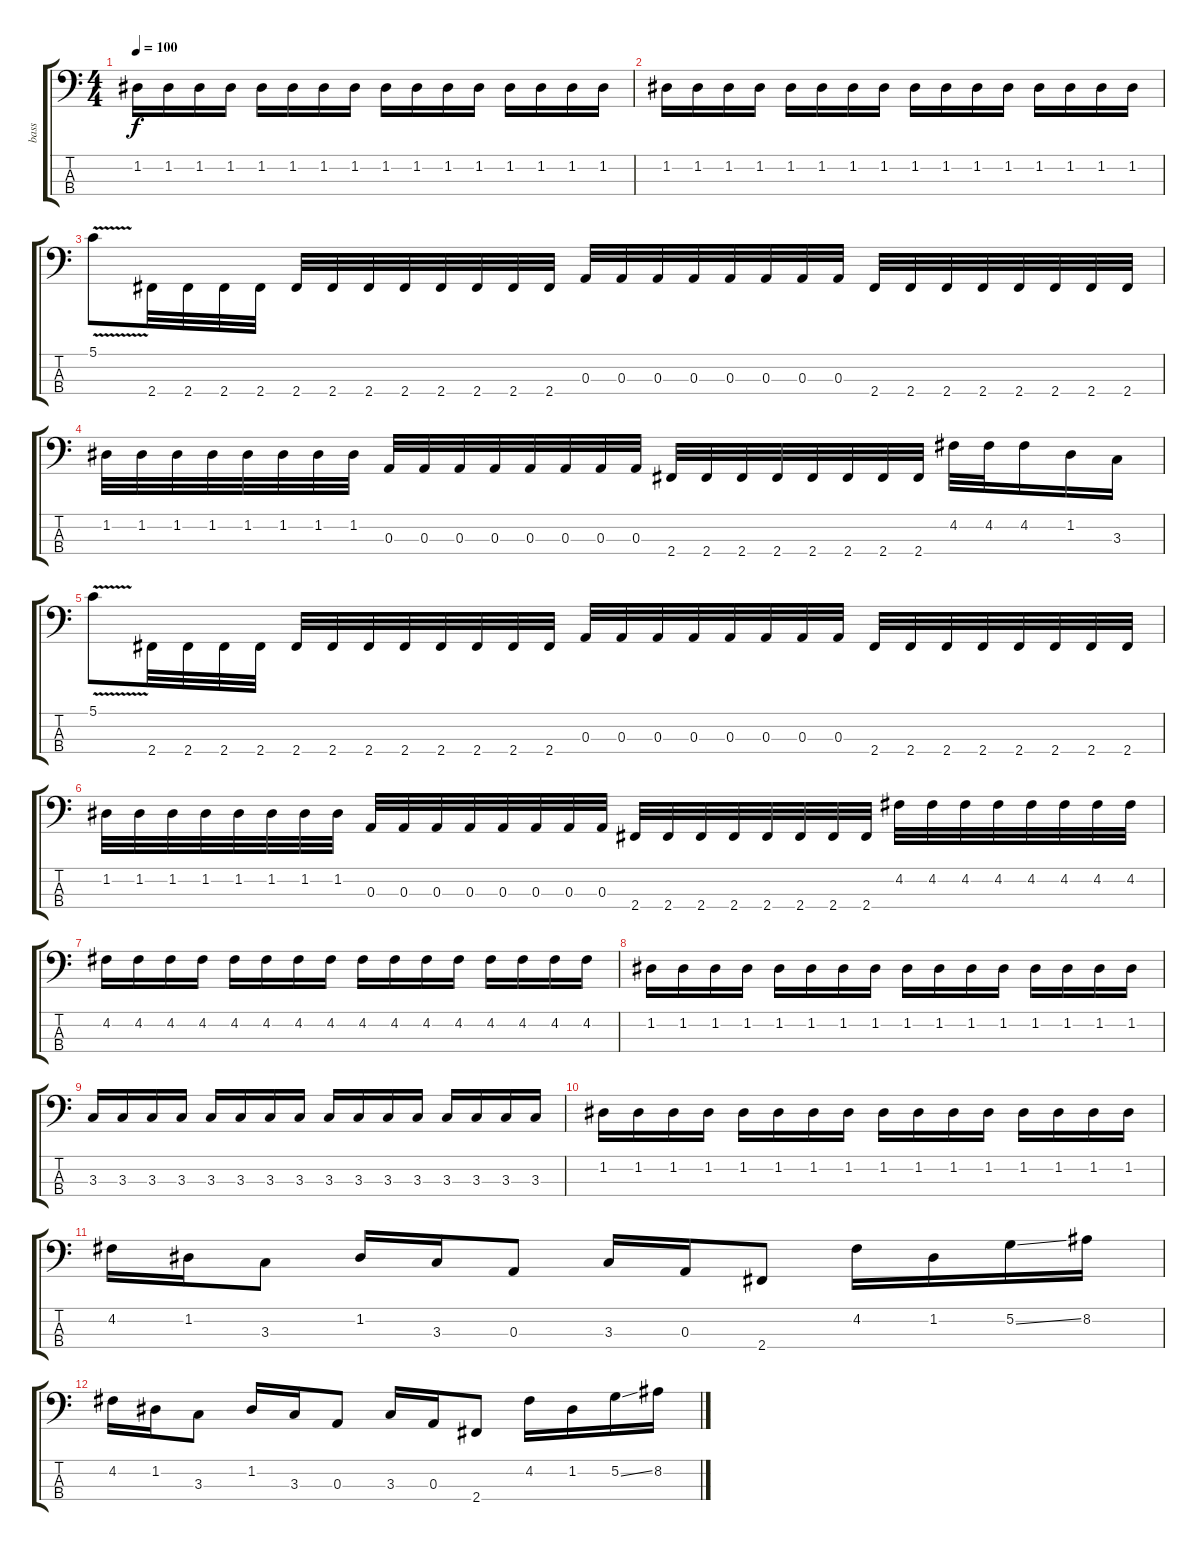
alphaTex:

\track ("bass" "bass") {instrument electricbassfinger}
\staff {score tabs}
\tuning (G2 D2 A1 E1) {hide}
\ts (4 4)
\tempo 100
\clef f4
\ks c
1.2.16{dy f} 1.2.16 1.2.16 1.2.16 1.2.16 1.2.16 1.2.16 1.2.16 1.2.16 1.2.16 1.2.16 1.2.16 1.2.16 1.2.16 1.2.16 1.2.16 |
1.2.16 1.2.16 1.2.16 1.2.16 1.2.16 1.2.16 1.2.16 1.2.16 1.2.16 1.2.16 1.2.16 1.2.16 1.2.16 1.2.16 1.2.16 1.2.16 |
5.1{v}.8 2.4.32 2.4.32 2.4.32 2.4.32 2.4.32 2.4.32 2.4.32 2.4.32 2.4.32 2.4.32 2.4.32 2.4.32 0.3.32 0.3.32 0.3.32 0.3.32 0.3.32 0.3.32 0.3.32 0.3.32 2.4.32 2.4.32 2.4.32 2.4.32 2.4.32 2.4.32 2.4.32 2.4.32 |
1.2.32 1.2.32 1.2.32 1.2.32 1.2.32 1.2.32 1.2.32 1.2.32 0.3.32 0.3.32 0.3.32 0.3.32 0.3.32 0.3.32 0.3.32 0.3.32 2.4.32 2.4.32 2.4.32 2.4.32 2.4.32 2.4.32 2.4.32 2.4.32 4.2.32 4.2.32 4.2.16 1.2.16 3.3.16 |
5.1{v}.8 2.4.32 2.4.32 2.4.32 2.4.32 2.4.32 2.4.32 2.4.32 2.4.32 2.4.32 2.4.32 2.4.32 2.4.32 0.3.32 0.3.32 0.3.32 0.3.32 0.3.32 0.3.32 0.3.32 0.3.32 2.4.32 2.4.32 2.4.32 2.4.32 2.4.32 2.4.32 2.4.32 2.4.32 |
1.2.32 1.2.32 1.2.32 1.2.32 1.2.32 1.2.32 1.2.32 1.2.32 0.3.32 0.3.32 0.3.32 0.3.32 0.3.32 0.3.32 0.3.32 0.3.32 2.4.32 2.4.32 2.4.32 2.4.32 2.4.32 2.4.32 2.4.32 2.4.32 4.2.32 4.2.32 4.2.32 4.2.32 4.2.32 4.2.32 4.2.32 4.2.32 |
4.2.16 4.2.16 4.2.16 4.2.16 4.2.16 4.2.16 4.2.16 4.2.16 4.2.16 4.2.16 4.2.16 4.2.16 4.2.16 4.2.16 4.2.16 4.2.16 |
1.2.16 1.2.16 1.2.16 1.2.16 1.2.16 1.2.16 1.2.16 1.2.16 1.2.16 1.2.16 1.2.16 1.2.16 1.2.16 1.2.16 1.2.16 1.2.16 |
3.3.16 3.3.16 3.3.16 3.3.16 3.3.16 3.3.16 3.3.16 3.3.16 3.3.16 3.3.16 3.3.16 3.3.16 3.3.16 3.3.16 3.3.16 3.3.16 |
1.2.16 1.2.16 1.2.16 1.2.16 1.2.16 1.2.16 1.2.16 1.2.16 1.2.16 1.2.16 1.2.16 1.2.16 1.2.16 1.2.16 1.2.16 1.2.16 |
4.2.16 1.2.16 3.3.8 1.2.16 3.3.16 0.3.8 3.3.16 0.3.16 2.4.8 4.2.16 1.2.16 5.2{ss}.16 8.2.16 |
4.2.16 1.2.16 3.3.8 1.2.16 3.3.16 0.3.8 3.3.16 0.3.16 2.4.8 4.2.16 1.2.16 5.2{ss}.16 8.2.16
